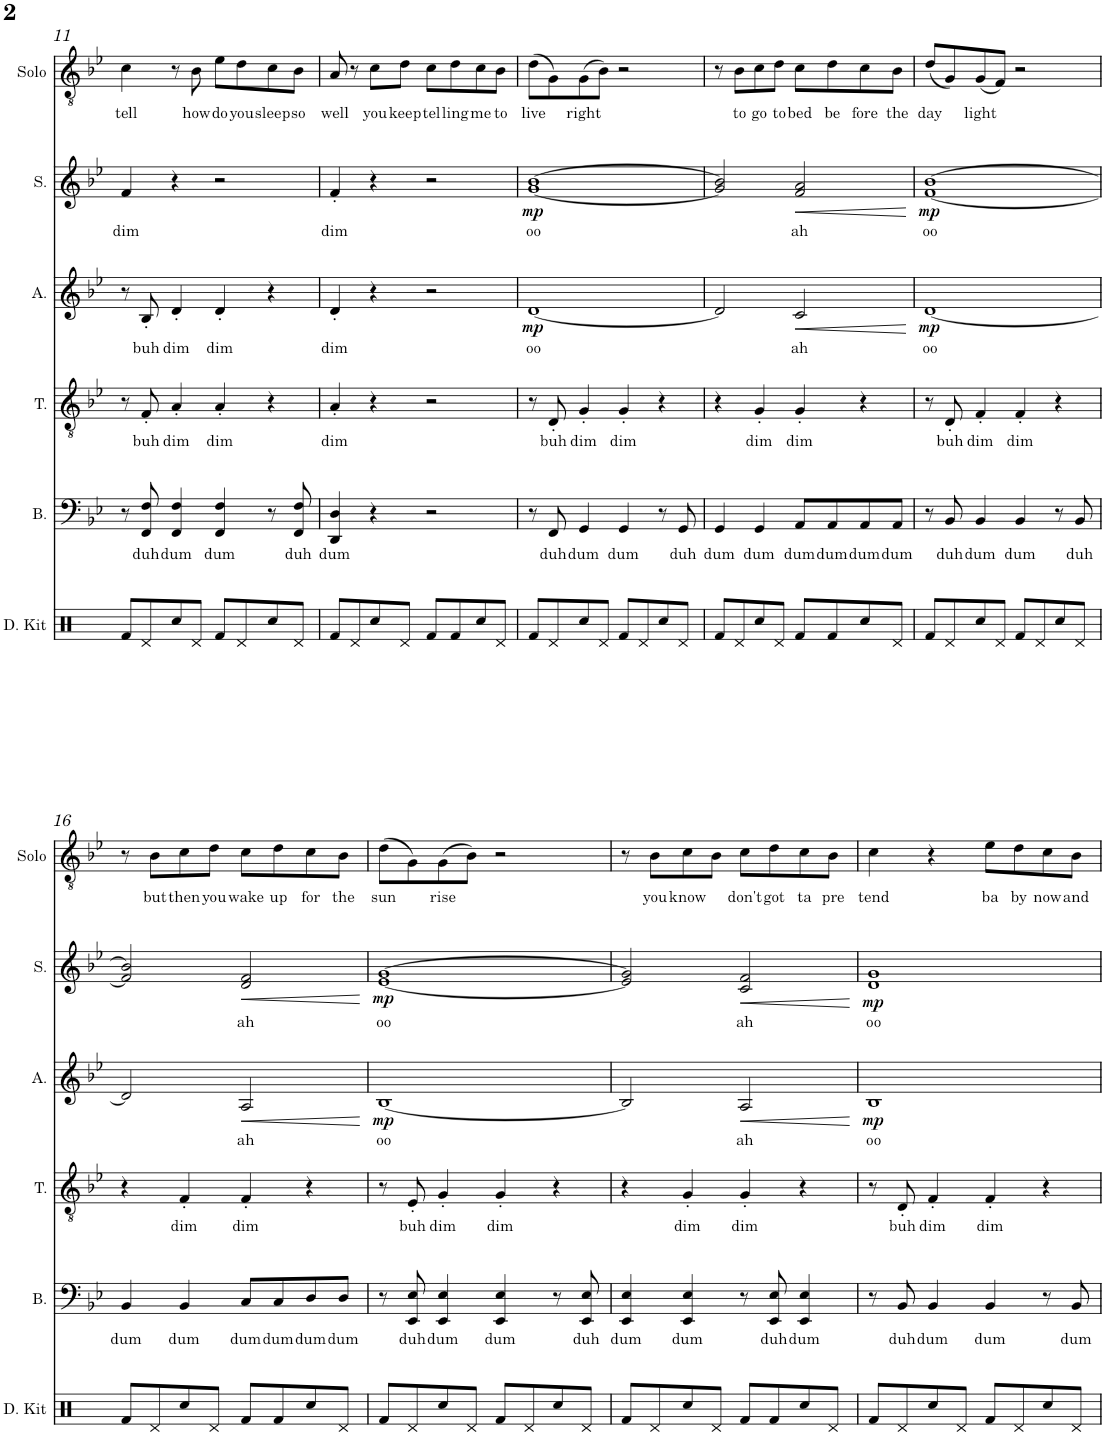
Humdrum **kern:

**kern	**kern	**text	**kern	**text	**kern	**text	**dynam	**kern	**text	**dynam	**kern	**text
*part6	*part5	*part5	*part4	*part4	*part3	*part3	*part3	*part2	*part2	*part2	*part1	*part1
*staff6	*staff5	*staff5	*staff4	*staff4	*staff3	*staff3	*staff3	*staff2	*staff2	*staff2	*staff1	*staff1
*I"Drum Kit	*I"Bass	*	*I"Tenor	*	*I"Alto	*	*	*I"Soprano	*	*	*I"Solo	*
*I'D. Kit	*I'B.	*	*I'T.	*	*I'A.	*	*	*I'S.	*	*	*I'Solo	*
!!LO:PB:g=z
*clefX	*clefF4	*	*clefGv2	*	*clefG2	*	*	*clefG2	*	*	*clefGv2	*
*k[]	*k[b-e-]	*	*k[b-e-]	*	*k[b-e-]	*	*	*k[b-e-]	*	*	*k[b-e-]	*
*M4/4	*M4/4	*	*M4/4	*	*M4/4	*	*	*M4/4	*	*	*M4/4	*
=11	=11	=11	=11	=11	=11	=11	=11	=11	=11	=11	=11	=11
!	!	!	!	!	!	!	!	!	!LO:LY:b	!	!	!LO:LY:b
8Rf/L	8r	.	8r	.	8r	.	.	4f/	dim	.	4c\	tell
!	!	!LO:LY:b	!	!LO:LY:b	!	!LO:LY:b	!	!	!	!	!	!
8Rd/	8FF/ 8F/	duh	8F'/	buh	8B-'/	buh	.	.	.	.	.	.
!	!	!LO:LY:b	!	!LO:LY:b	!	!LO:LY:b	!	!	!	!	!	!
8Rcc/	4FF/ 4F/	dum	4A'/	dim	4d'/	dim	.	4r	.	.	8r	.
!	!	!	!	!	!	!	!	!	!	!	!	!LO:LY:b
8Rd/J	.	.	.	.	.	.	.	.	.	.	8B-\	how
!	!	!LO:LY:b	!	!LO:LY:b	!	!LO:LY:b	!	!	!	!	!	!LO:LY:b
8Rf/L	4FF/ 4F/	dum	4A'/	dim	4d'/	dim	.	2r	.	.	8e-\L	do
!	!	!	!	!	!	!	!	!	!	!	!	!LO:LY:b
8Rd/	.	.	.	.	.	.	.	.	.	.	8d\	you
!	!	!	!	!	!	!	!	!	!	!	!	!LO:LY:b
8Rcc/	8r	.	4r	.	4r	.	.	.	.	.	8c\	sleep
!	!	!LO:LY:b	!	!	!	!	!	!	!	!	!	!LO:LY:b
8Rd/J	8FF/ 8F/	duh	.	.	.	.	.	.	.	.	8B-\J	so
=12	=12	=12	=12	=12	=12	=12	=12	=12	=12	=12	=12	=12
!	!	!LO:LY:b	!	!LO:LY:b	!	!LO:LY:b	!	!	!LO:LY:b	!	!	!LO:LY:b
8Rf/L	4DD/ 4D/	dum	4A'/	dim	4d'/	dim	.	4f'/	dim	.	8A/	well
8Rd/	.	.	.	.	.	.	.	.	.	.	8r	.
!	!	!	!	!	!	!	!	!	!	!	!	!LO:LY:b
8Rcc/	4r	.	4r	.	4r	.	.	4r	.	.	8c\L	you
!	!	!	!	!	!	!	!	!	!	!	!	!LO:LY:b
8Rd/J	.	.	.	.	.	.	.	.	.	.	8d\J	keep
!	!	!	!	!	!	!	!	!	!	!	!	!LO:LY:b
8Rf/L	2r	.	2r	.	2r	.	.	2r	.	.	8c\L	tel
!	!	!	!	!	!	!	!	!	!	!	!	!LO:LY:b
8Rf/	.	.	.	.	.	.	.	.	.	.	8d\	ling
!	!	!	!	!	!	!	!	!	!	!	!	!LO:LY:b
8Rcc/	.	.	.	.	.	.	.	.	.	.	8c\	me
!	!	!	!	!	!	!	!	!	!	!	!	!LO:LY:b
8Rd/J	.	.	.	.	.	.	.	.	.	.	8B-\J	to
=13	=13	=13	=13	=13	=13	=13	=13	=13	=13	=13	=13	=13
!	!	!	!	!	!	!LO:LY:b	!LO:DY:b	!	!LO:LY:b	!LO:DY:b	!	!LO:LY:b
8Rf/L	8r	.	8r	.	[1d	oo	mp	[1g [1b-	oo	mp	(8d\L	live
!	!	!LO:LY:b	!	!LO:LY:b	!	!	!	!	!	!	!	!
8Rd/	8FF/	duh	8D'/	buh	.	.	.	.	.	.	8G\)	.
!	!	!LO:LY:b	!	!LO:LY:b	!	!	!	!	!	!	!	!LO:LY:b
8Rcc/	4GG/	dum	4G'/	dim	.	.	.	.	.	.	(8G\	right
8Rd/J	.	.	.	.	.	.	.	.	.	.	8B-\J)	.
!	!	!LO:LY:b	!	!LO:LY:b	!	!	!	!	!	!	!	!
8Rf/L	4GG/	dum	4G'/	dim	.	.	.	.	.	.	2r	.
8Rd/	.	.	.	.	.	.	.	.	.	.	.	.
8Rcc/	8r	.	4r	.	.	.	.	.	.	.	.	.
!	!	!LO:LY:b	!	!	!	!	!	!	!	!	!	!
8Rd/J	8GG/	duh	.	.	.	.	.	.	.	.	.	.
=14	=14	=14	=14	=14	=14	=14	=14	=14	=14	=14	=14	=14
!	!	!LO:LY:b	!	!	!	!	!	!	!	!	!	!
8Rf/L	4GG/	dum	4r	.	2d/]	.	.	2g/] 2b-/]	.	.	8r	.
!	!	!	!	!	!	!	!	!	!	!	!	!LO:LY:b
8Rd/	.	.	.	.	.	.	.	.	.	.	8B-\L	to
!	!	!LO:LY:b	!	!LO:LY:b	!	!	!	!	!	!	!	!LO:LY:b
8Rcc/	4GG/	dum	4G'/	dim	.	.	.	.	.	.	8c\	go
!	!	!	!	!	!	!	!	!	!	!	!	!LO:LY:b
8Rd/J	.	.	.	.	.	.	.	.	.	.	8d\J	to
!	!	!LO:LY:b	!	!LO:LY:b	!	!LO:LY:b	!LO:HP:b	!	!LO:LY:b	!LO:HP:b	!	!LO:LY:b
8Rf/L	8AA/L	dum	4G'/	dim	2c/	ah	<	2f/ 2a/	ah	<	8c\L	bed
!	!	!LO:LY:b	!	!	!	!	!	!	!	!	!	!LO:LY:b
8Rf/	8AA/	dum	.	.	.	.	.	.	.	.	8d\	be
!	!	!LO:LY:b	!	!	!	!	!	!	!	!	!	!LO:LY:b
8Rcc/	8AA/	dum	4r	.	.	.	.	.	.	.	8c\	fore
!	!	!LO:LY:b	!	!	!	!	!	!	!	!	!	!LO:LY:b
8Rd/J	8AA/J	dum	.	.	.	.	.	.	.	.	8B-\J	the
.	.	.	.	.	.	.	.	.	.	[	.	.
=15	=15	=15	=15	=15	=15	=15	=15	=15	=15	=15	=15	=15
!	!	!	!	!	!	!LO:LY:b	!LO:DY:b	!	!LO:LY:b	!LO:DY:b	!	!LO:LY:b
8Rf/L	8r	.	8r	.	[1d	oo	mp	[1f [1b-	oo	mp	(8d/L	day
!	!	!LO:LY:b	!	!LO:LY:b	!	!	!	!	!	!	!	!
8Rd/	8BB-/	duh	8D'/	buh	.	.	.	.	.	.	8G/)	.
!	!	!LO:LY:b	!	!LO:LY:b	!	!	!	!	!	!	!	!LO:LY:b
8Rcc/	4BB-/	dum	4F'/	dim	.	.	.	.	.	.	(8G/	light
8Rd/J	.	.	.	.	.	.	.	.	.	.	8F/J)	.
!	!	!LO:LY:b	!	!LO:LY:b	!	!	!	!	!	!	!	!
8Rf/L	4BB-/	dum	4F'/	dim	.	.	.	.	.	.	2r	.
8Rd/	.	.	.	.	.	.	.	.	.	.	.	.
8Rcc/	8r	.	4r	.	.	.	.	.	.	.	.	.
!	!	!LO:LY:b	!	!	!	!	!	!	!	!	!	!
8Rd/J	8BB-/	duh	.	.	.	.	.	.	.	.	.	.
!!LO:LB:g=z
=16	=16	=16	=16	=16	=16	=16	=16	=16	=16	=16	=16	=16
!	!	!LO:LY:b	!	!	!	!	!	!	!	!	!	!
8Rf/L	4BB-/	dum	4r	.	2d/]	.	.	2f/] 2b-/]	.	.	8r	.
!	!	!	!	!	!	!	!	!	!	!	!	!LO:LY:b
8Rd/	.	.	.	.	.	.	.	.	.	.	8B-\L	but
!	!	!LO:LY:b	!	!LO:LY:b	!	!	!	!	!	!	!	!LO:LY:b
8Rcc/	4BB-/	dum	4F'/	dim	.	.	.	.	.	.	8c\	then
!	!	!	!	!	!	!	!	!	!	!	!	!LO:LY:b
8Rd/J	.	.	.	.	.	.	.	.	.	.	8d\J	you
!	!	!LO:LY:b	!	!LO:LY:b	!	!LO:LY:b	!LO:HP:b	!	!LO:LY:b	!LO:HP:b	!	!LO:LY:b
8Rf/L	8C/L	dum	4F'/	dim	2A/	ah	<	2d/ 2f/	ah	<	8c\L	wake
!	!	!LO:LY:b	!	!	!	!	!	!	!	!	!	!LO:LY:b
8Rf/	8C/	dum	.	.	.	.	.	.	.	.	8d\	up
!	!	!LO:LY:b	!	!	!	!	!	!	!	!	!	!LO:LY:b
8Rcc/	8D/	dum	4r	.	.	.	.	.	.	.	8c\	for
!	!	!LO:LY:b	!	!	!	!	!	!	!	!	!	!LO:LY:b
8Rd/J	8D/J	dum	.	.	.	.	.	.	.	.	8B-\J	the
.	.	.	.	.	.	.	[	.	.	[	.	.
=17	=17	=17	=17	=17	=17	=17	=17	=17	=17	=17	=17	=17
!	!	!	!	!	!	!LO:LY:b	!LO:DY:b	!	!LO:LY:b	!LO:DY:b	!	!LO:LY:b
8Rf/L	8r	.	8r	.	[1B-	oo	mp	[1e- [1g	oo	mp	(8d\L	sun
!	!	!LO:LY:b	!	!LO:LY:b	!	!	!	!	!	!	!	!
8Rd/	8EE-/ 8E-/	duh	8E-'/	buh	.	.	.	.	.	.	8G\)	.
!	!	!LO:LY:b	!	!LO:LY:b	!	!	!	!	!	!	!	!LO:LY:b
8Rcc/	4EE-/ 4E-/	dum	4G'/	dim	.	.	.	.	.	.	(8G\	rise
8Rd/J	.	.	.	.	.	.	.	.	.	.	8B-\J)	.
!	!	!LO:LY:b	!	!LO:LY:b	!	!	!	!	!	!	!	!
8Rf/L	4EE-/ 4E-/	dum	4G'/	dim	.	.	.	.	.	.	2r	.
8Rd/	.	.	.	.	.	.	.	.	.	.	.	.
8Rcc/	8r	.	4r	.	.	.	.	.	.	.	.	.
!	!	!LO:LY:b	!	!	!	!	!	!	!	!	!	!
8Rd/J	8EE-/ 8E-/	duh	.	.	.	.	.	.	.	.	.	.
=18	=18	=18	=18	=18	=18	=18	=18	=18	=18	=18	=18	=18
!	!	!LO:LY:b	!	!	!	!	!	!	!	!	!	!
8Rf/L	4EE-/ 4E-/	dum	4r	.	2B-/]	.	.	2e-/] 2g/]	.	.	8r	.
!	!	!	!	!	!	!	!	!	!	!	!	!LO:LY:b
8Rd/	.	.	.	.	.	.	.	.	.	.	8B-\L	you
!	!	!LO:LY:b	!	!LO:LY:b	!	!	!	!	!	!	!	!LO:LY:b
8Rcc/	4EE-/ 4E-/	dum	4G'/	dim	.	.	.	.	.	.	8c\	know
8Rd/J	.	.	.	.	.	.	.	.	.	.	8B-\J	.
!	!	!	!	!LO:LY:b	!	!LO:LY:b	!	!	!LO:LY:b	!LO:HP:b	!	!LO:LY:b
8Rf/L	8r	.	4G'/	dim	2A/	ah	.	2c/ 2f/	ah	<	8c\L	don't
!	!	!LO:LY:b	!	!	!	!	!	!	!	!	!	!LO:LY:b
8Rf/	8EE-/ 8E-/	duh	.	.	.	.	.	.	.	.	8d\	got
!	!	!LO:LY:b	!	!	!	!	!	!	!	!	!	!LO:LY:b
8Rcc/	4EE-/ 4E-/	dum	4r	.	.	.	.	.	.	.	8c\	ta
!	!	!	!	!	!	!	!	!	!	!	!	!LO:LY:b
8Rd/J	.	.	.	.	.	.	.	.	.	.	8B-\J	pre
.	.	.	.	.	.	.	[	.	.	[	.	.
=19	=19	=19	=19	=19	=19	=19	=19	=19	=19	=19	=19	=19
!	!	!	!	!	!	!LO:LY:b	!LO:DY:b	!	!LO:LY:b	!LO:DY:b	!	!LO:LY:b
8Rf/L	8r	.	8r	.	1B-	oo	mp	1d 1g	oo	mp	4c\	tend
!	!	!LO:LY:b	!	!LO:LY:b	!	!	!	!	!	!	!	!
8Rd/	8BB-/	duh	8D'/	buh	.	.	.	.	.	.	.	.
!	!	!LO:LY:b	!	!LO:LY:b	!	!	!	!	!	!	!	!
8Rcc/	4BB-/	dum	4F'/	dim	.	.	.	.	.	.	4r	.
8Rd/J	.	.	.	.	.	.	.	.	.	.	.	.
!	!	!LO:LY:b	!	!LO:LY:b	!	!	!	!	!	!	!	!LO:LY:b
8Rf/L	4BB-/	dum	4F'/	dim	.	.	.	.	.	.	8e-\L	ba
!	!	!	!	!	!	!	!	!	!	!	!	!LO:LY:b
8Rd/	.	.	.	.	.	.	.	.	.	.	8d\	by
!	!	!	!	!	!	!	!	!	!	!	!	!LO:LY:b
8Rcc/	8r	.	4r	.	.	.	.	.	.	.	8c\	now
!	!	!LO:LY:b	!	!	!	!	!	!	!	!	!	!LO:LY:b
8Rd/J	8BB-/	dum	.	.	.	.	.	.	.	.	8B-\J	and
=	=	=	=	=	=	=	=	=	=	=	=	=
*-	*-	*-	*-	*-	*-	*-	*-	*-	*-	*-	*-	*-
